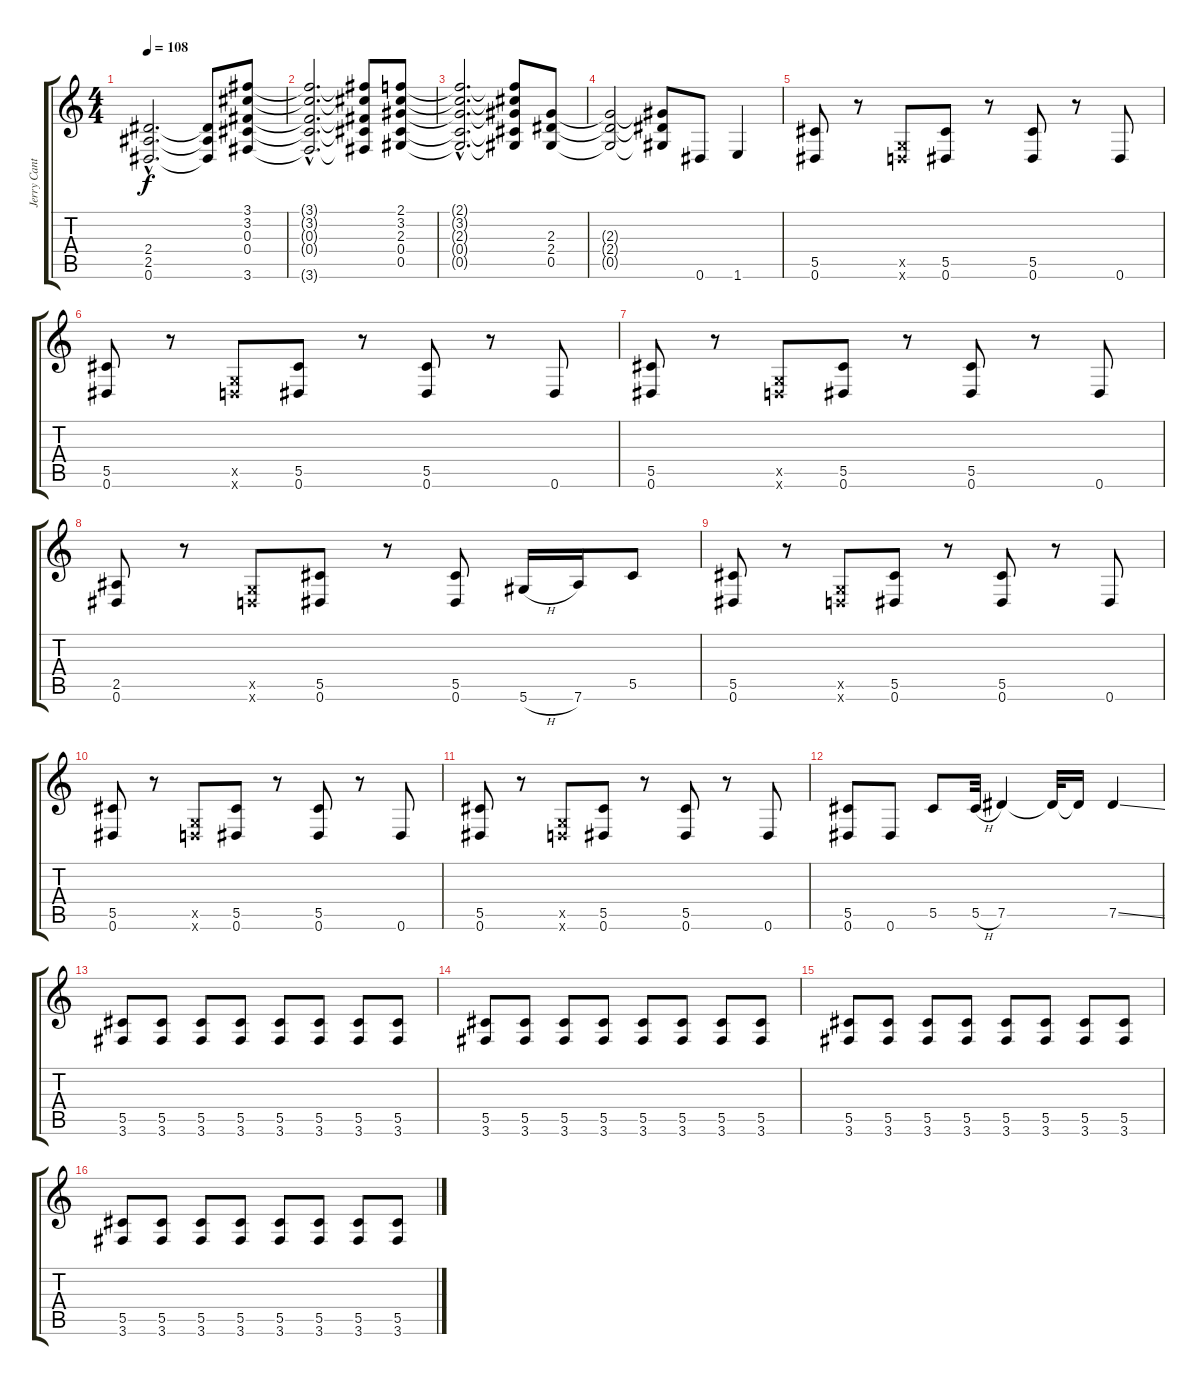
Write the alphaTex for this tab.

\track ("Jerry Cantrell" "Jerry Cant") {instrument overdrivenguitar}
\staff {score tabs}
\tuning (Eb4 Bb3 Gb3 Db3 Ab2 Eb2) {hide}
\ts (4 4)
\tempo 108
\clef g2
\ks c
(2.4{hac} 2.5{hac} 0.6{hac}).2{d dy f} (2.4{t} 2.5{t} 0.6{t}).8 (3.1 3.2 0.3 0.4 3.6).8 |
(3.1{hac t} 3.2{hac t} 0.3{hac t} 0.4{hac t} 3.6{hac t}).2{d} (3.1{t} 3.2{t} 0.3{t} 0.4{t} 3.6{t}).8 (2.1 3.2 2.3 0.4 0.5).8 |
(2.1{hac t} 3.2{hac t} 2.3{hac t} 0.4{hac t} 0.5{hac t}).2{d} (2.1{t} 3.2{t} 2.3{t} 0.4{t} 0.5{t}).8 (2.3 2.4 0.5).8 |
(2.3{t} 2.4{t} 0.5{t}).2 (2.3{t} 2.4{t} 0.5{t}).8 0.6.8 1.6.4 |
(5.5 0.6).8 r.8 (-1.5{x} -1.6{x}).8 (5.5 0.6).8 r.8 (5.5 0.6).8 r.8 0.6.8 |
(5.5 0.6).8 r.8 (-1.5{x} -1.6{x}).8 (5.5 0.6).8 r.8 (5.5 0.6).8 r.8 0.6.8 |
(5.5 0.6).8 r.8 (-1.5{x} -1.6{x}).8 (5.5 0.6).8 r.8 (5.5 0.6).8 r.8 0.6.8 |
(2.5 0.6).8 r.8 (-1.5{x} -1.6{x}).8 (5.5 0.6).8 r.8 (5.5 0.6).8 5.6{h}.16 7.6.16 5.5.8 |
(5.5 0.6).8 r.8 (-1.5{x} -1.6{x}).8 (5.5 0.6).8 r.8 (5.5 0.6).8 r.8 0.6.8 |
(5.5 0.6).8 r.8 (-1.5{x} -1.6{x}).8 (5.5 0.6).8 r.8 (5.5 0.6).8 r.8 0.6.8 |
(5.5 0.6).8 r.8 (-1.5{x} -1.6{x}).8 (5.5 0.6).8 r.8 (5.5 0.6).8 r.8 0.6.8 |
(5.5 0.6).8 0.6.8 5.5.8 5.5{h}.32 7.5.4 7.5{t}.32 7.5{t}.16 7.5{ss}.4 |
(5.5 3.6).8 (5.5 3.6).8 (5.5 3.6).8 (5.5 3.6).8 (5.5 3.6).8 (5.5 3.6).8 (5.5 3.6).8 (5.5 3.6).8 |
(5.5 3.6).8 (5.5 3.6).8 (5.5 3.6).8 (5.5 3.6).8 (5.5 3.6).8 (5.5 3.6).8 (5.5 3.6).8 (5.5 3.6).8 |
(5.5 3.6).8 (5.5 3.6).8 (5.5 3.6).8 (5.5 3.6).8 (5.5 3.6).8 (5.5 3.6).8 (5.5 3.6).8 (5.5 3.6).8 |
(5.5 3.6).8 (5.5 3.6).8 (5.5 3.6).8 (5.5 3.6).8 (5.5 3.6).8 (5.5 3.6).8 (5.5 3.6).8 (5.5 3.6).8
